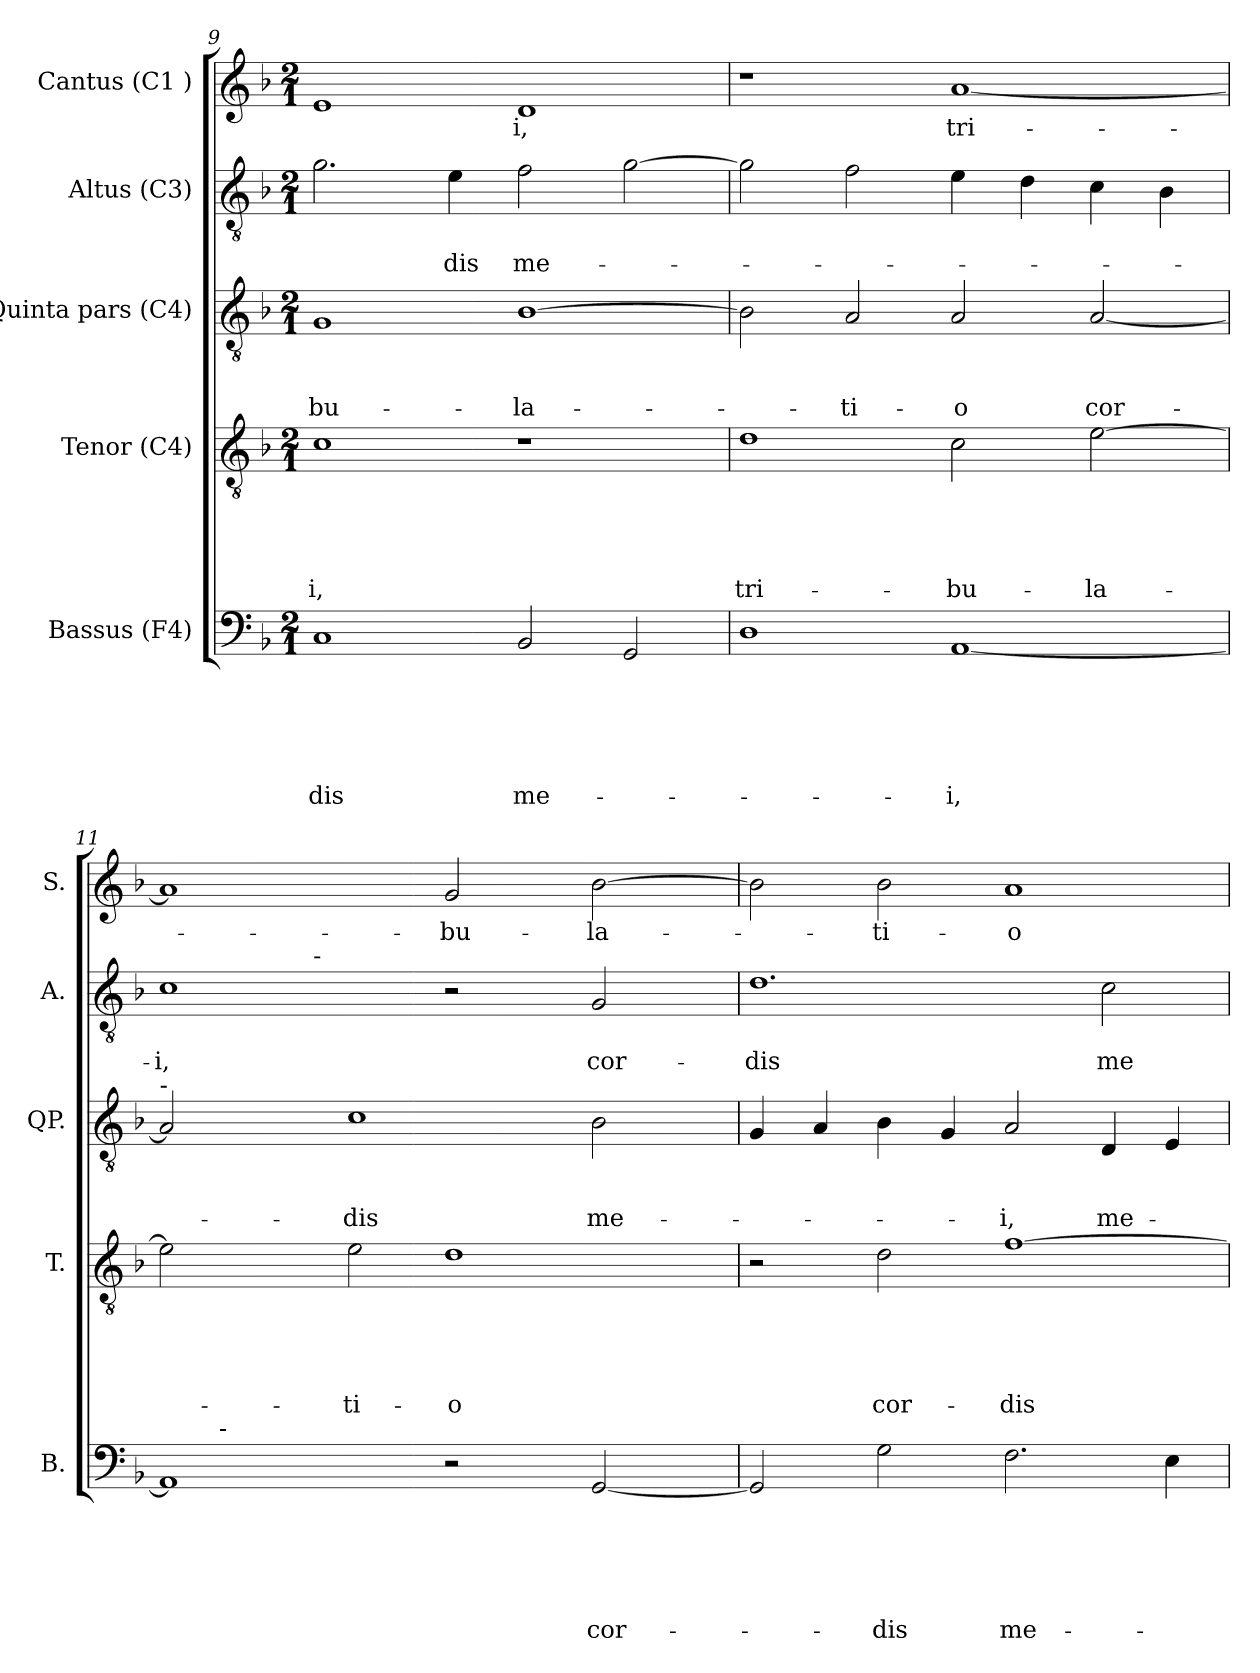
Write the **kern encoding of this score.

**kern	**text	**text	**text	**text	**text	**text	**kern	**text	**text	**text	**text	**text	**kern	**text	**text	**text	**kern	**text	**text	**kern	**text
*part5	*part5	*part5	*part5	*part5	*part5	*part5	*part4	*part4	*part4	*part4	*part4	*part4	*part3	*part3	*part3	*part3	*part2	*part2	*part2	*part1	*part1
*staff5	*staff5	*staff5	*staff5	*staff5	*staff5	*staff5	*staff4	*staff4	*staff4	*staff4	*staff4	*staff4	*staff3	*staff3	*staff3	*staff3	*staff2	*staff2	*staff2	*staff1	*staff1
*I"Bassus (F4)	*	*	*	*	*	*	*I"Tenor (C4)	*	*	*	*	*	*I"Quinta pars (C4)	*	*	*	*I"Altus (C3)	*	*	*I"Cantus (C1 )	*
*I'B.	*	*	*	*	*	*	*I'T.	*	*	*	*	*	*I'QP.	*	*	*	*I'A.	*	*	*I'S.	*
*clefF4	*	*	*	*	*	*	*clefGv2	*	*	*	*	*	*clefGv2	*	*	*	*clefGv2	*	*	*clefG2	*
*k[b-]	*	*	*	*	*	*	*k[b-]	*	*	*	*	*	*k[b-]	*	*	*	*k[b-]	*	*	*k[b-]	*
*F:	*	*	*	*	*	*	*F:	*	*	*	*	*	*F:	*	*	*	*F:	*	*	*F:	*
*M2/1	*	*	*	*	*	*	*M2/1	*	*	*	*	*	*M2/1	*	*	*	*M2/1	*	*	*M2/1	*
=9	=9	=9	=9	=9	=9	=9	=9	=9	=9	=9	=9	=9	=9	=9	=9	=9	=9	=9	=9	=9	=9
!	!	!	!	!	!	!LO:LY:b	!	!	!	!	!	!LO:LY:b:rj	!	!	!	!LO:LY:b	!	!	!	!	!
1C	.	.	.	.	.	-dis	1c	.	.	.	.	-i,	1G	.	.	-bu-	2.g\	.	.	1e	.
!	!	!	!	!	!	!	!	!	!	!	!	!	!	!	!	!	!	!	!LO:LY:b	!	!
.	.	.	.	.	.	.	.	.	.	.	.	.	.	.	.	.	4e\	.	-dis	.	.
!	!	!	!	!	!	!LO:LY:b	!	!	!	!	!	!	!	!	!	!LO:LY:b	!	!	!LO:LY:b	!	!LO:LY:b:rj
2BB-/	.	.	.	.	.	me-	1r	.	.	.	.	.	[>1B-	.	.	-la-	2f\	.	me-	1d	-i,
2GG/	.	.	.	.	.	.	.	.	.	.	.	.	.	.	.	.	[>2g\	.	.	.	.
=10	=10	=10	=10	=10	=10	=10	=10	=10	=10	=10	=10	=10	=10	=10	=10	=10	=10	=10	=10	=10	=10
!	!	!	!	!	!	!	!	!	!	!	!	!LO:LY:b:rj	!	!	!	!	!	!	!	!	!
1D	.	.	.	.	.	.	1d	.	.	.	.	tri-	2B-\]	.	.	.	2g\]	.	.	1r	.
!	!	!	!	!	!	!	!	!	!	!	!	!	!	!	!	!LO:LY:b	!	!	!	!	!
.	.	.	.	.	.	.	.	.	.	.	.	.	2A/	.	.	-ti-	2f\	.	.	.	.
!	!	!	!	!	!	!LO:LY:b	!	!	!	!	!	!LO:LY:b:rj	!	!	!	!LO:LY:b	!	!	!	!	!LO:LY:b:rj
[<1AA	.	.	.	.	.	-i,	2c\	.	.	.	.	-bu-	2A/	.	.	-o	4e\	.	.	[<1a	tri-
.	.	.	.	.	.	.	.	.	.	.	.	.	.	.	.	.	4d\	.	.	.	.
!	!	!	!	!	!	!	!	!	!	!	!	!LO:LY:b:rj	!	!	!	!LO:LY:b	!	!	!	!	!
.	.	.	.	.	.	.	[<2e\	.	.	.	.	-la-	[<2A/	.	.	cor-	4c\	.	.	.	.
.	.	.	.	.	.	.	.	.	.	.	.	.	.	.	.	.	4B-\	.	.	.	.
!!LO:PB:g=z
=11	=11	=11	=11	=11	=11	=11	=11	=11	=11	=11	=11	=11	=11	=11	=11	=11	=11	=11	=11	=11	=11
!	!	!	!	!	!	!	!	!	!	!	!	!	!LO:TX:a:t=-	!	!	!	!	!	!	!	!
!	!	!	!	!	!	!	!	!	!	!	!	!	!	!	!	!	!	!	!LO:LY:b	!	!
*^	*	*	*	*	*	*	*	*	*	*	*	*	*	*	*	*	*^	*	*	*	*
1AA]	8ryy	.	.	.	.	.	.	2e\]	.	.	.	.	.	2A/]	.	.	.	1c	4ryy	.	-i,	1a]	.
.	32ryy	.	.	.	.	.	.	.	.	.	.	.	.	.	.	.	.	.	.	.	.	.	.
!	!LO:TX:a:t=-	!	!	!	!	!	!	!	!	!	!	!	!	!	!	!	!	!	!	!	!	!	!
.	1ryy	.	.	.	.	.	.	.	.	.	.	.	.	.	.	.	.	.	.	.	.	.	.
.	.	.	.	.	.	.	.	.	.	.	.	.	.	.	.	.	.	.	8ryy	.	.	.	.
.	.	.	.	.	.	.	.	.	.	.	.	.	.	.	.	.	.	.	32ryy	.	.	.	.
!	!	!	!	!	!	!	!	!	!	!	!	!	!	!	!	!	!	!	!LO:TX:a:t=-	!	!	!	!
.	.	.	.	.	.	.	.	.	.	.	.	.	.	.	.	.	.	.	1ryy	.	.	.	.
!	!	!	!	!	!	!	!	!	!	!	!	!	!LO:LY:b:rj	!	!	!	!LO:LY:b	!	!	!	!	!	!
.	.	.	.	.	.	.	.	2e\	.	.	.	.	-ti-	1c	.	.	-dis	.	.	.	.	.	.
!	!	!	!	!	!	!	!	!	!	!	!	!	!LO:LY:b:rj	!	!	!	!	!	!	!	!	!	!LO:LY:b:rj
2r	.	.	.	.	.	.	.	1d	.	.	.	.	-o	.	.	.	.	2r	.	.	.	2g/	-bu-
.	2ryy	.	.	.	.	.	.	.	.	.	.	.	.	.	.	.	.	.	.	.	.	.	.
.	.	.	.	.	.	.	.	.	.	.	.	.	.	.	.	.	.	.	2ryy	.	.	.	.
!	!	!	!	!	!	!	!LO:LY:b	!	!	!	!	!	!	!	!	!	!LO:LY:b	!	!	!	!LO:LY:b	!	!LO:LY:b:rj
[<2GG/	.	.	.	.	.	.	cor-	.	.	.	.	.	.	2B-\	.	.	me-	2G/	.	.	cor-	[>2b-\	-la-
.	4ryy	.	.	.	.	.	.	.	.	.	.	.	.	.	.	.	.	.	.	.	.	.	.
.	16.ryy	.	.	.	.	.	.	.	.	.	.	.	.	.	.	.	.	.	16.ryy	.	.	.	.
=12	=12	=12	=12	=12	=12	=12	=12	=12	=12	=12	=12	=12	=12	=12	=12	=12	=12	=12	=12	=12	=12	=12	=12
!	!	!	!	!	!	!	!	!	!	!	!	!	!	!	!	!	!	!	!	!	!LO:LY:b	!	!
*v	*v	*	*	*	*	*	*	*	*	*	*	*	*	*	*	*	*	*v	*v	*	*	*	*
2GG/]	.	.	.	.	.	.	2r	.	.	.	.	.	4G/	.	.	.	1.d	.	-dis	2b-\]	.
.	.	.	.	.	.	.	.	.	.	.	.	.	4A/	.	.	.	.	.	.	.	.
!	!	!	!	!	!	!LO:LY:b	!	!	!	!	!	!LO:LY:b:rj	!	!	!	!	!	!	!	!	!LO:LY:b:rj
2G\	.	.	.	.	.	-dis	2d\	.	.	.	.	cor-	4B-\	.	.	.	.	.	.	2b-\	-ti-
.	.	.	.	.	.	.	.	.	.	.	.	.	4G/	.	.	.	.	.	.	.	.
!	!	!	!	!	!	!LO:LY:b	!	!	!	!	!	!LO:LY:b:rj	!	!	!	!LO:LY:b	!	!	!	!	!LO:LY:b:rj
2.F\	.	.	.	.	.	me-	[>1f	.	.	.	.	-dis	2A/	.	.	-i,	.	.	.	1a	-o
!	!	!	!	!	!	!	!	!	!	!	!	!	!	!	!	!LO:LY:b	!	!	!LO:LY:b	!	!
.	.	.	.	.	.	.	.	.	.	.	.	.	4D/	.	.	me-	2c\	.	me-	.	.
4E\	.	.	.	.	.	.	.	.	.	.	.	.	4E/	.	.	.	.	.	.	.	.
=	=	=	=	=	=	=	=	=	=	=	=	=	=	=	=	=	=	=	=	=	=
*-	*-	*-	*-	*-	*-	*-	*-	*-	*-	*-	*-	*-	*-	*-	*-	*-	*-	*-	*-	*-	*-
